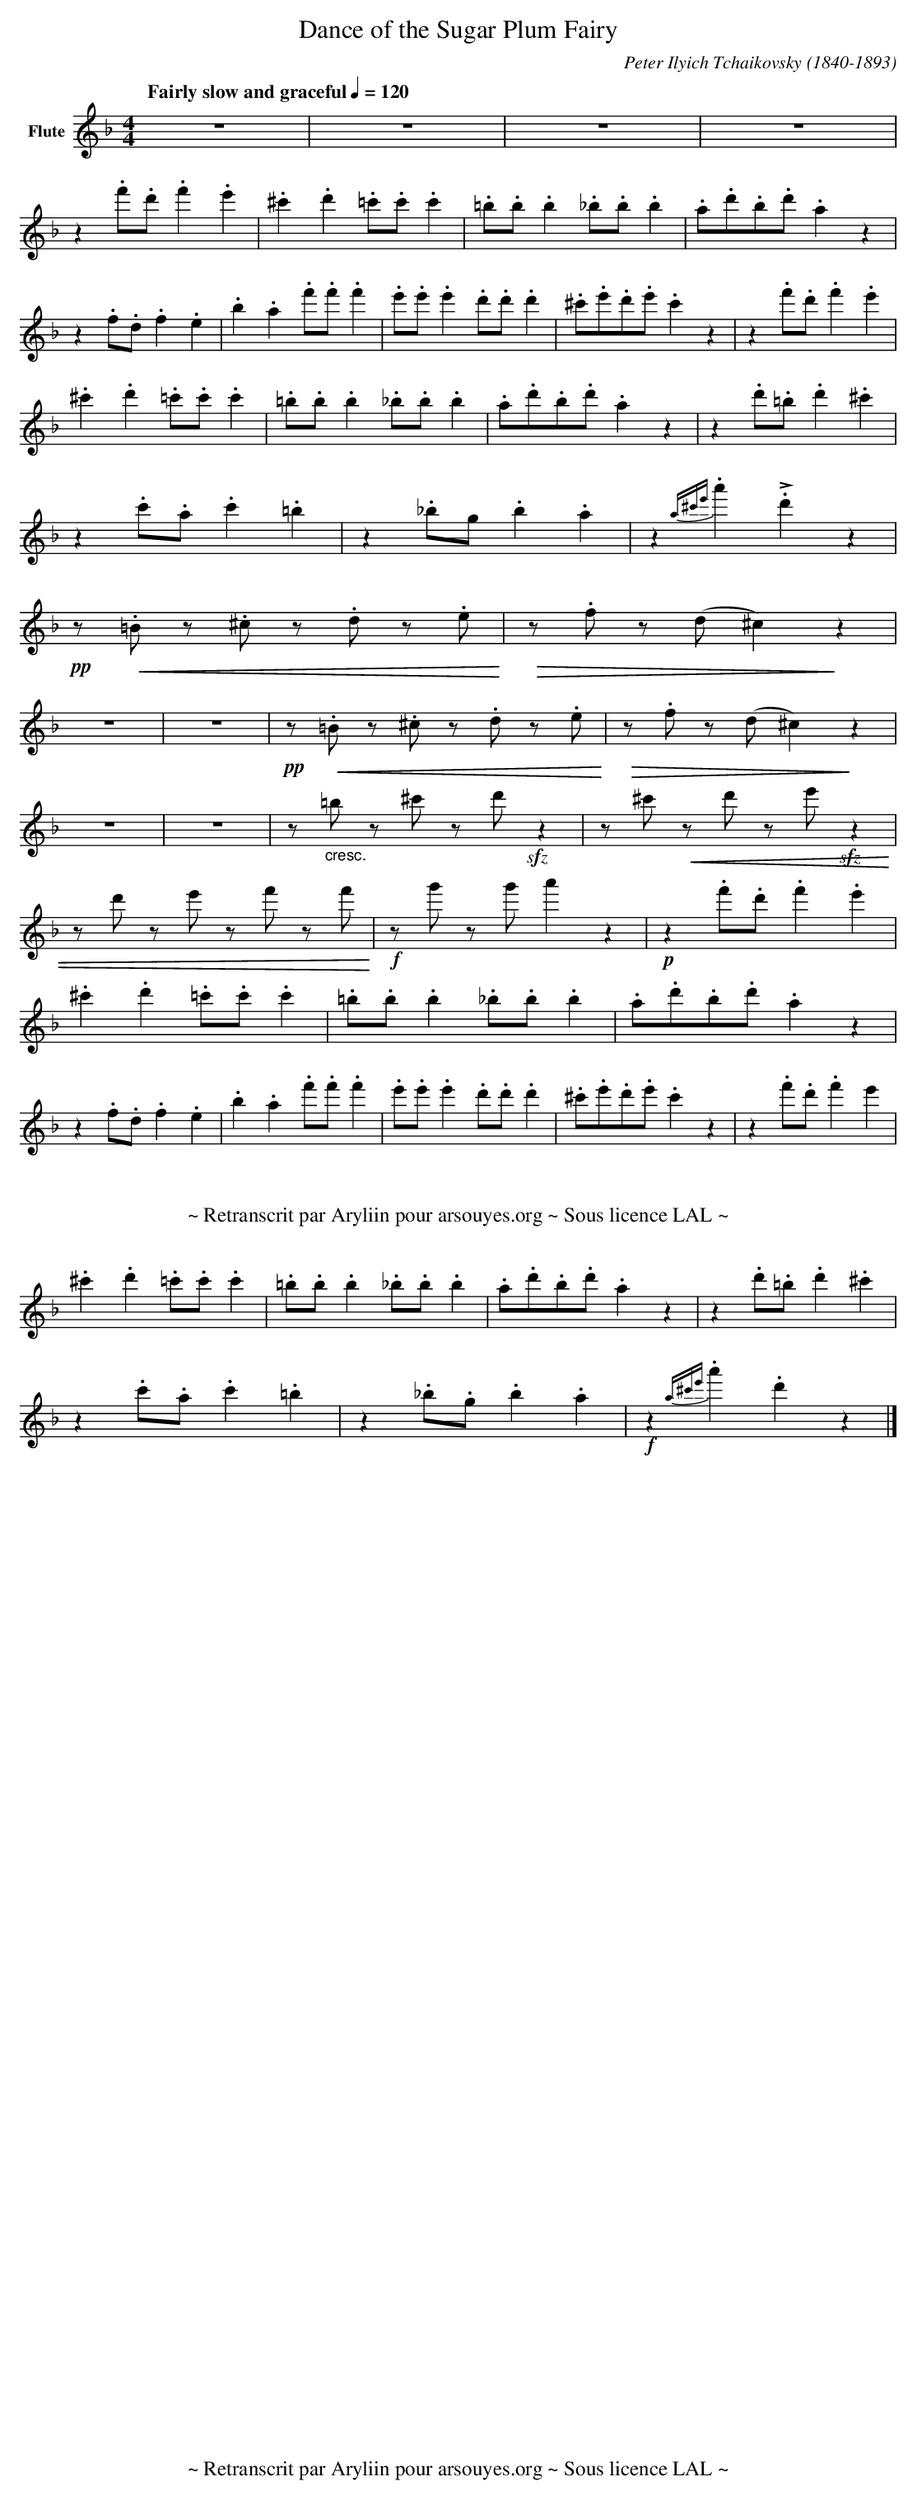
X:1
T:Dance of the Sugar Plum Fairy
C:Peter Ilyich Tchaikovsky (1840-1893)
L:1/4
M:4/4
Q:"Fairly slow and graceful" 1/4=120
V:1 clef=treble name="Flute"
K:F
%%footer ~ Retranscrit par Aryliin pour arsouyes.org ~ Sous licence LAL ~
[V:1] z4 | z4 | z4 | z4        |
[V:1] z .f'/2.d'/2 .f' .e' | .^c' .d' .=c'/2.c'/2 .c'      | .=b/2.b/2 .b ._b/2.b/2 .b   | .a/2.d'/2.b/2.d'/2 .a z |
[V:1] z .f/2.d/2 .f .e         | .b .a .f'/2.f'/2 .f' | .e'/2.e'/2 .e' .d'/2.d'/2 .d' | .^c'/2.e'/2.d'/2.e'/2 .c' z | z .f'/2.d'/2 .f' .e'    |
[V:1] .^c' .d' .=c'/2.c'/2 .c'                 | .=b/2.b/2 .b ._b/2.b/2 .b     | .a/2.d'/2.b/2.d'/2 .a  z    | z .d'/2.=b/2 .d' .^c'          |
[V:1] z .c'/2.a/2 .c' .=b                      |  z ._b/2g/2 .b .a             | z {a^c'e'} .a' +accent+.d' z|
[V:1] +pp+ z/2 +crescendo(+.=B/2 z/2 .^c/2 z/2 .d/2 z/2 .e/2 +crescendo)+      | +diminuendo(+ z/2 .f/2 z/2 (d/2 ^c)+diminuendo)+ z           |
[V:1] z4 | z4 | +pp+ z/2 +crescendo(+.=B/2 z/2 .^c/2 z/2 .d/2 z/2 .e/2 +crescendo)+  | +diminuendo(+ z/2 .f/2 z/2 (d/2 ^c)+diminuendo)+ z     |
[V:1] z4 | z4 |z/2 "_cresc." =b/2 z/2 ^c'/2 z/2 d'/2 +sfz+ z   | z/2 ^c'/2 +crescendo(+ z/2 d'/2 z/2 e'/2 +sfz+ z     |
[V:1] z/2 d'/2 z/2 e'/2 z/2 f'/2 z/2 f'/2 +crescendo)+| +f+z/2 g'/2 z/2 g'/2 a' z    | +p+ z .f'/2.d'/2 .f' .e' |
[V:1] .^c' .d' .=c'/2.c'/2 .c' | .=b/2.b/2 .b ._b/2.b/2 .b                     | .a/2.d'/2.b/2.d'/2 .a z     |
[V:1] z .f/2.d/2 .f .e         | .b .a .f'/2.f'/2 .f' | .e'/2.e'/2 .e' .d'/2.d'/2 .d'| .^c'/2.e'/2.d'/2.e'/2 .c' z  | z .f'/2.d'/2 .f' e'     |
[V:1] .^c' .d' .=c'/2.c'/2 .c' | .=b/2.b/2 .b ._b/2.b/2 .b                     | .a/2.d'/2.b/2.d'/2 .a z     | z .d'/2.=b/2 .d' .^c'          |
[V:1] z .c'/2.a/2 .c' .=b      | z ._b/2.g/2 .b .a    | +f+ z {a^c'e'}.a' .d' z|]
